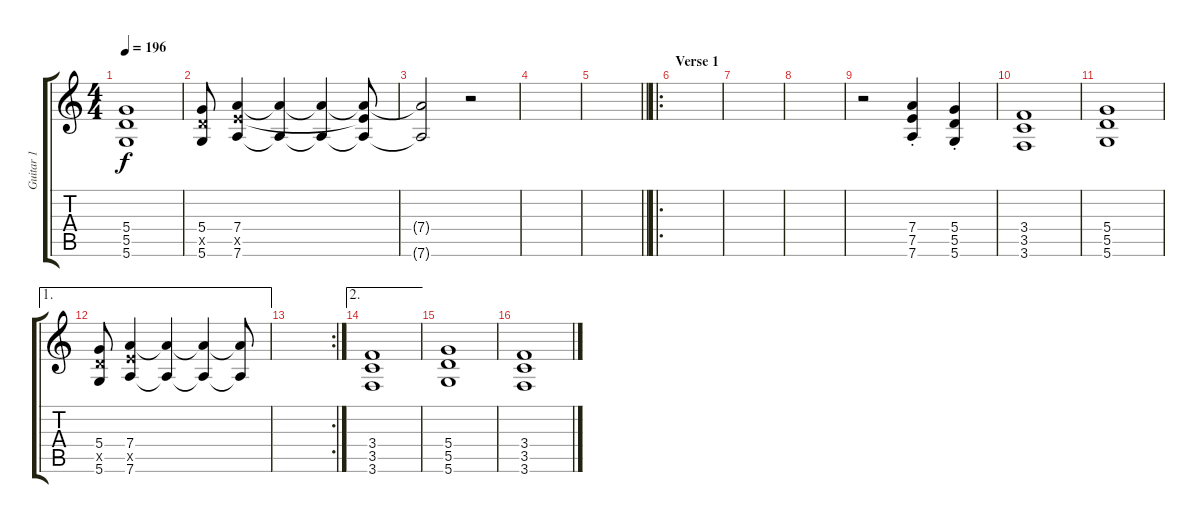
\track ("Guitar 1" "Guitar 1") {instrument distortionguitar}
\staff {score tabs}
\tuning (E4 B3 G3 D3 A2 D2) {hide}
\ts (4 4)
\tempo 196
\clef g2
\ks c
(5.4 5.5 5.6).1{dy f} |
(5.4 5.5{x} 5.6).8 (7.4 7.5{x} 7.6).4 (7.4{t} 7.6{t}).4 (7.4{t} 7.6{t}).4 (7.4{t} 7.5{t} 7.6{t}).8 |
(7.4{t} 7.6{t}).2 r.2 |
|
\barLineRight lightlight
|
\ro
\section ("" "Verse 1")
|
|
|
r.2 (7.4{st} 7.5{st} 7.6{st}).4 (5.4{st} 5.5{st} 5.6{st}).4 |
(3.4 3.5 3.6).1 |
(5.4 5.5 5.6).1 |
\ae 1
(5.4 5.5{x} 5.6).8 (7.4 7.5{x} 7.6).4 (7.4{t} 7.6{t}).4 (7.4{t} 7.6{t}).4 (7.4{t} 7.6{t}).8 |
\rc 2
|
\ae 2
(3.4 3.5 3.6).1 |
(5.4 5.5 5.6).1 |
(3.4 3.5 3.6).1
